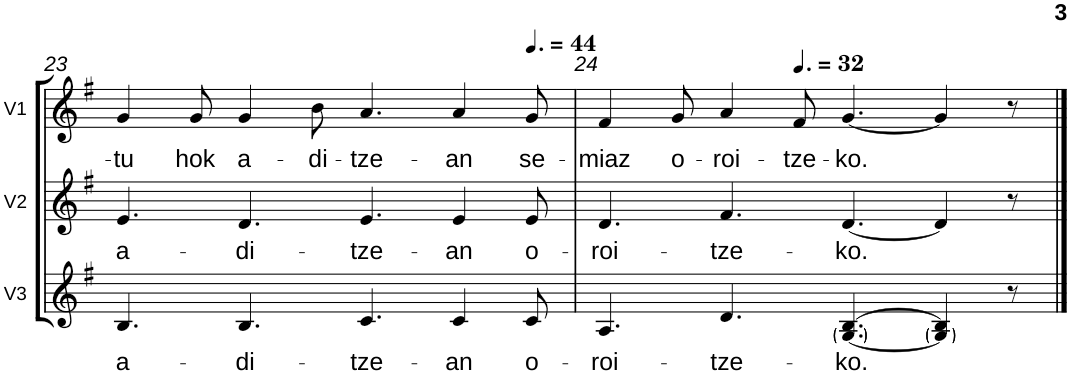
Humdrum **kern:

**kern	**text	**kern	**text	**kern	**text
*part3	*part3	*part2	*part2	*part1	*part1
*staff3	*staff3	*staff2	*staff2	*staff1	*staff1
*I"Voix 3	*	*I"Voix 2	*	*I"Voix 1	*
*I'V3	*	*I'V2	*	*I'V1	*
!!LO:PB:g=z
*clefG2	*	*clefG2	*	*clefG2	*
*k[f#]	*	*k[f#]	*	*k[f#]	*
*M12/8	*	*M12/8	*	*M12/8	*
=23	=23	=23	=23	=23	=23
!	!LO:LY:b	!	!LO:LY:b	!	!LO:LY:b
4.B/	a-	4.e/	a-	4g/	-tu
!	!	!	!	!	!LO:LY:b
.	.	.	.	8g/	hok
!	!LO:LY:b	!	!LO:LY:b	!	!LO:LY:b
4.B/	-di-	4.d/	-di-	4g/	a-
!	!	!	!	!	!LO:LY:b
.	.	.	.	8b\	-di-
!	!LO:LY:b	!	!LO:LY:b	!	!LO:LY:b
4.c/	-tze-	4.e/	-tze-	4.a/	-tze-
!	!LO:LY:b	!	!LO:LY:b	!	!LO:LY:b
4c/	-an	4e/	-an	4a/	-an
*	*	*	*	*MM66	*
!	!LO:LY:b	!	!LO:LY:b	!	!LO:LY:b
8c/	o-	8e/	o-	8g/	se-
=24	=24	=24	=24	=24	=24
!	!LO:LY:b	!	!LO:LY:b	!	!LO:LY:b
4.A/	-roi-	4.d/	-roi-	4f#/	-miaz
!	!	!	!	!	!LO:LY:b
.	.	.	.	8g/	o-
!	!LO:LY:b	!	!LO:LY:b	!	!LO:LY:b
4.d/	-tze-	4.f#/	-tze-	4a/	-roi-
*	*	*	*	*MM48	*
!	!	!	!	!	!LO:LY:b
.	.	.	.	8f#/	-tze-
!	!LO:LY:b	!	!LO:LY:b	!	!LO:LY:b
[4.G/ [4.B/	-ko.	[4.d/	-ko.	[4.g/	-ko.
4G/] 4B/]	.	4d/]	.	4g/]	.
8r	.	8r	.	8r	.
==	==	==	==	==	==
*-	*-	*-	*-	*-	*-
